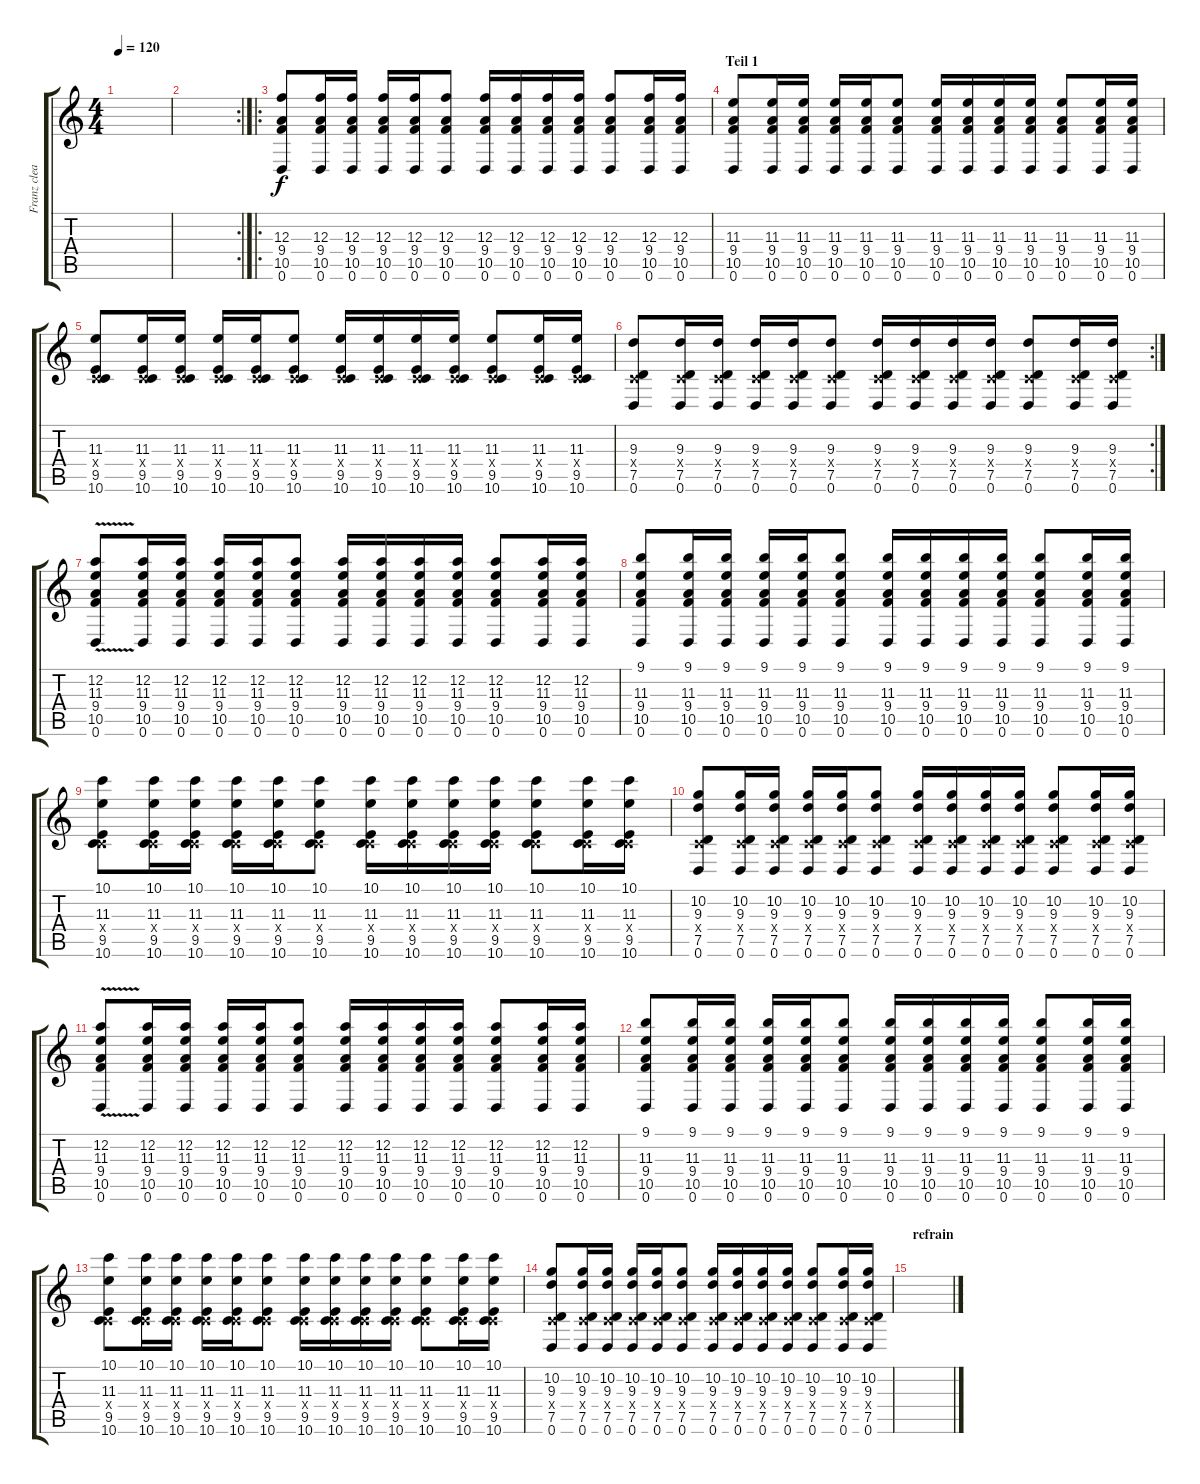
\track ("Franz clean" "Franz clea") {instrument acousticguitarsteel}
\staff {score tabs}
\tuning (D4 A3 F3 C3 G2 D2) {hide}
\ts (4 4)
\tempo 120
\clef g2
\ks c
|
\rc 2
|
\ro
(12.3 9.4 10.5 0.6).8 (12.3 9.4 10.5 0.6).16 (12.3 9.4 10.5 0.6).16 (12.3 9.4 10.5 0.6).16 (12.3 9.4 10.5 0.6).16 (12.3 9.4 10.5 0.6).8 (12.3 9.4 10.5 0.6).16 (12.3 9.4 10.5 0.6).16 (12.3 9.4 10.5 0.6).16 (12.3 9.4 10.5 0.6).16 (12.3 9.4 10.5 0.6).8 (12.3 9.4 10.5 0.6).16 (12.3 9.4 10.5 0.6).16 |
\section ("" "Teil 1")
(11.3 9.4 10.5 0.6).8 (11.3 9.4 10.5 0.6).16 (11.3 9.4 10.5 0.6).16 (11.3 9.4 10.5 0.6).16 (11.3 9.4 10.5 0.6).16 (11.3 9.4 10.5 0.6).8 (11.3 9.4 10.5 0.6).16 (11.3 9.4 10.5 0.6).16 (11.3 9.4 10.5 0.6).16 (11.3 9.4 10.5 0.6).16 (11.3 9.4 10.5 0.6).8 (11.3 9.4 10.5 0.6).16 (11.3 9.4 10.5 0.6).16 |
(11.3 0.4{x} 9.5 10.6).8 (11.3 0.4{x} 9.5 10.6).16 (11.3 0.4{x} 9.5 10.6).16 (11.3 0.4{x} 9.5 10.6).16 (11.3 0.4{x} 9.5 10.6).16 (11.3 0.4{x} 9.5 10.6).8 (11.3 0.4{x} 9.5 10.6).16 (11.3 0.4{x} 9.5 10.6).16 (11.3 0.4{x} 9.5 10.6).16 (11.3 0.4{x} 9.5 10.6).16 (11.3 0.4{x} 9.5 10.6).8 (11.3 0.4{x} 9.5 10.6).16 (11.3 0.4{x} 9.5 10.6).16 |
\rc 2
(9.3 0.4{x} 7.5 0.6).8 (9.3 0.4{x} 7.5 0.6).16 (9.3 0.4{x} 7.5 0.6).16 (9.3 0.4{x} 7.5 0.6).16 (9.3 0.4{x} 7.5 0.6).16 (9.3 0.4{x} 7.5 0.6).8 (9.3 0.4{x} 7.5 0.6).16 (9.3 0.4{x} 7.5 0.6).16 (9.3 0.4{x} 7.5 0.6).16 (9.3 0.4{x} 7.5 0.6).16 (9.3 0.4{x} 7.5 0.6).8 (9.3 0.4{x} 7.5 0.6).16 (9.3 0.4{x} 7.5 0.6).16 |
(12.2{v} 11.3 9.4 10.5 0.6).8 (12.2 11.3 9.4 10.5 0.6).16 (12.2 11.3 9.4 10.5 0.6).16 (12.2 11.3 9.4 10.5 0.6).16 (12.2 11.3 9.4 10.5 0.6).16 (12.2 11.3 9.4 10.5 0.6).8 (12.2 11.3 9.4 10.5 0.6).16 (12.2 11.3 9.4 10.5 0.6).16 (12.2 11.3 9.4 10.5 0.6).16 (12.2 11.3 9.4 10.5 0.6).16 (12.2 11.3 9.4 10.5 0.6).8 (12.2 11.3 9.4 10.5 0.6).16 (12.2 11.3 9.4 10.5 0.6).16 |
(9.1 11.3 9.4 10.5 0.6).8 (9.1 11.3 9.4 10.5 0.6).16 (9.1 11.3 9.4 10.5 0.6).16 (9.1 11.3 9.4 10.5 0.6).16 (9.1 11.3 9.4 10.5 0.6).16 (9.1 11.3 9.4 10.5 0.6).8 (9.1 11.3 9.4 10.5 0.6).16 (9.1 11.3 9.4 10.5 0.6).16 (9.1 11.3 9.4 10.5 0.6).16 (9.1 11.3 9.4 10.5 0.6).16 (9.1 11.3 9.4 10.5 0.6).8 (9.1 11.3 9.4 10.5 0.6).16 (9.1 11.3 9.4 10.5 0.6).16 |
(10.1 11.3 0.4{x} 9.5 10.6).8 (10.1 11.3 0.4{x} 9.5 10.6).16 (10.1 11.3 0.4{x} 9.5 10.6).16 (10.1 11.3 0.4{x} 9.5 10.6).16 (10.1 11.3 0.4{x} 9.5 10.6).16 (10.1 11.3 0.4{x} 9.5 10.6).8 (10.1 11.3 0.4{x} 9.5 10.6).16 (10.1 11.3 0.4{x} 9.5 10.6).16 (10.1 11.3 0.4{x} 9.5 10.6).16 (10.1 11.3 0.4{x} 9.5 10.6).16 (10.1 11.3 0.4{x} 9.5 10.6).8 (10.1 11.3 0.4{x} 9.5 10.6).16 (10.1 11.3 0.4{x} 9.5 10.6).16 |
(10.2 9.3 0.4{x} 7.5 0.6).8 (10.2 9.3 0.4{x} 7.5 0.6).16 (10.2 9.3 0.4{x} 7.5 0.6).16 (10.2 9.3 0.4{x} 7.5 0.6).16 (10.2 9.3 0.4{x} 7.5 0.6).16 (10.2 9.3 0.4{x} 7.5 0.6).8 (10.2 9.3 0.4{x} 7.5 0.6).16 (10.2 9.3 0.4{x} 7.5 0.6).16 (10.2 9.3 0.4{x} 7.5 0.6).16 (10.2 9.3 0.4{x} 7.5 0.6).16 (10.2 9.3 0.4{x} 7.5 0.6).8 (10.2 9.3 0.4{x} 7.5 0.6).16 (10.2 9.3 0.4{x} 7.5 0.6).16 |
(12.2{v} 11.3 9.4 10.5 0.6).8 (12.2 11.3 9.4 10.5 0.6).16 (12.2 11.3 9.4 10.5 0.6).16 (12.2 11.3 9.4 10.5 0.6).16 (12.2 11.3 9.4 10.5 0.6).16 (12.2 11.3 9.4 10.5 0.6).8 (12.2 11.3 9.4 10.5 0.6).16 (12.2 11.3 9.4 10.5 0.6).16 (12.2 11.3 9.4 10.5 0.6).16 (12.2 11.3 9.4 10.5 0.6).16 (12.2 11.3 9.4 10.5 0.6).8 (12.2 11.3 9.4 10.5 0.6).16 (12.2 11.3 9.4 10.5 0.6).16 |
(9.1 11.3 9.4 10.5 0.6).8 (9.1 11.3 9.4 10.5 0.6).16 (9.1 11.3 9.4 10.5 0.6).16 (9.1 11.3 9.4 10.5 0.6).16 (9.1 11.3 9.4 10.5 0.6).16 (9.1 11.3 9.4 10.5 0.6).8 (9.1 11.3 9.4 10.5 0.6).16 (9.1 11.3 9.4 10.5 0.6).16 (9.1 11.3 9.4 10.5 0.6).16 (9.1 11.3 9.4 10.5 0.6).16 (9.1 11.3 9.4 10.5 0.6).8 (9.1 11.3 9.4 10.5 0.6).16 (9.1 11.3 9.4 10.5 0.6).16 |
(10.1 11.3 0.4{x} 9.5 10.6).8 (10.1 11.3 0.4{x} 9.5 10.6).16 (10.1 11.3 0.4{x} 9.5 10.6).16 (10.1 11.3 0.4{x} 9.5 10.6).16 (10.1 11.3 0.4{x} 9.5 10.6).16 (10.1 11.3 0.4{x} 9.5 10.6).8 (10.1 11.3 0.4{x} 9.5 10.6).16 (10.1 11.3 0.4{x} 9.5 10.6).16 (10.1 11.3 0.4{x} 9.5 10.6).16 (10.1 11.3 0.4{x} 9.5 10.6).16 (10.1 11.3 0.4{x} 9.5 10.6).8 (10.1 11.3 0.4{x} 9.5 10.6).16 (10.1 11.3 0.4{x} 9.5 10.6).16 |
(10.2 9.3 0.4{x} 7.5 0.6).8 (10.2 9.3 0.4{x} 7.5 0.6).16 (10.2 9.3 0.4{x} 7.5 0.6).16 (10.2 9.3 0.4{x} 7.5 0.6).16 (10.2 9.3 0.4{x} 7.5 0.6).16 (10.2 9.3 0.4{x} 7.5 0.6).8 (10.2 9.3 0.4{x} 7.5 0.6).16 (10.2 9.3 0.4{x} 7.5 0.6).16 (10.2 9.3 0.4{x} 7.5 0.6).16 (10.2 9.3 0.4{x} 7.5 0.6).16 (10.2 9.3 0.4{x} 7.5 0.6).8 (10.2 9.3 0.4{x} 7.5 0.6).16 (10.2 9.3 0.4{x} 7.5 0.6).16 |
\section ("" "refrain")
